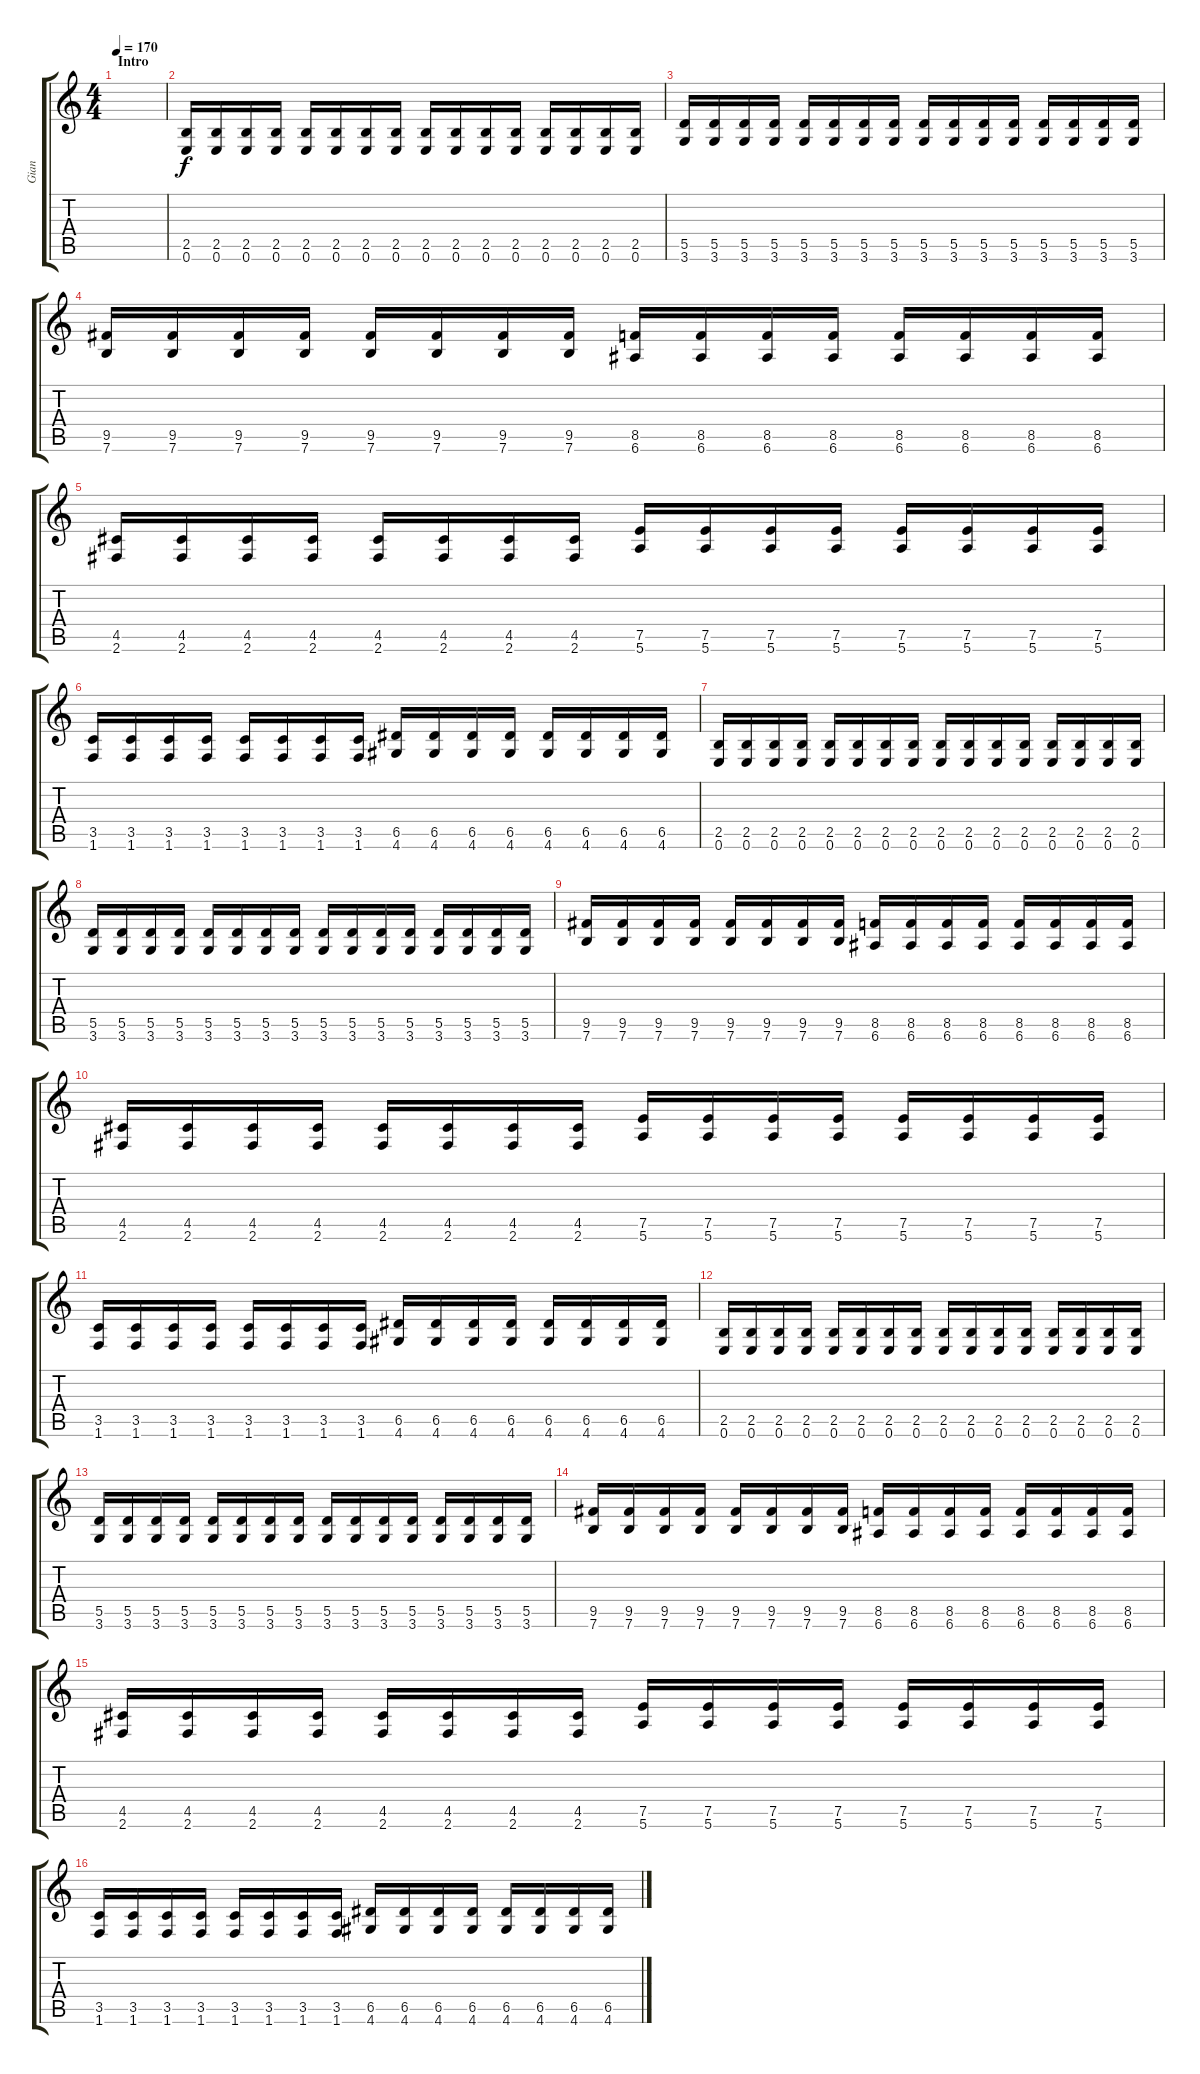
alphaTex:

\track ("Gian" "Gian") {instrument distortionguitar}
\staff {score tabs}
\tuning (E4 B3 G3 D3 A2 E2) {hide}
\ts (4 4)
\section ("" "Intro")
\tempo 170
\clef g2
\ks c
|
(2.5 0.6).16 (2.5 0.6).16 (2.5 0.6).16 (2.5 0.6).16 (2.5 0.6).16 (2.5 0.6).16 (2.5 0.6).16 (2.5 0.6).16 (2.5 0.6).16 (2.5 0.6).16 (2.5 0.6).16 (2.5 0.6).16 (2.5 0.6).16 (2.5 0.6).16 (2.5 0.6).16 (2.5 0.6).16 |
(5.5 3.6).16 (5.5 3.6).16 (5.5 3.6).16 (5.5 3.6).16 (5.5 3.6).16 (5.5 3.6).16 (5.5 3.6).16 (5.5 3.6).16 (5.5 3.6).16 (5.5 3.6).16 (5.5 3.6).16 (5.5 3.6).16 (5.5 3.6).16 (5.5 3.6).16 (5.5 3.6).16 (5.5 3.6).16 |
(9.5 7.6).16 (9.5 7.6).16 (9.5 7.6).16 (9.5 7.6).16 (9.5 7.6).16 (9.5 7.6).16 (9.5 7.6).16 (9.5 7.6).16 (8.5 6.6).16 (8.5 6.6).16 (8.5 6.6).16 (8.5 6.6).16 (8.5 6.6).16 (8.5 6.6).16 (8.5 6.6).16 (8.5 6.6).16 |
(4.5 2.6).16 (4.5 2.6).16 (4.5 2.6).16 (4.5 2.6).16 (4.5 2.6).16 (4.5 2.6).16 (4.5 2.6).16 (4.5 2.6).16 (7.5 5.6).16 (7.5 5.6).16 (7.5 5.6).16 (7.5 5.6).16 (7.5 5.6).16 (7.5 5.6).16 (7.5 5.6).16 (7.5 5.6).16 |
(3.5 1.6).16 (3.5 1.6).16 (3.5 1.6).16 (3.5 1.6).16 (3.5 1.6).16 (3.5 1.6).16 (3.5 1.6).16 (3.5 1.6).16 (6.5 4.6).16 (6.5 4.6).16 (6.5 4.6).16 (6.5 4.6).16 (6.5 4.6).16 (6.5 4.6).16 (6.5 4.6).16 (6.5 4.6).16 |
(2.5 0.6).16 (2.5 0.6).16 (2.5 0.6).16 (2.5 0.6).16 (2.5 0.6).16 (2.5 0.6).16 (2.5 0.6).16 (2.5 0.6).16 (2.5 0.6).16 (2.5 0.6).16 (2.5 0.6).16 (2.5 0.6).16 (2.5 0.6).16 (2.5 0.6).16 (2.5 0.6).16 (2.5 0.6).16 |
(5.5 3.6).16 (5.5 3.6).16 (5.5 3.6).16 (5.5 3.6).16 (5.5 3.6).16 (5.5 3.6).16 (5.5 3.6).16 (5.5 3.6).16 (5.5 3.6).16 (5.5 3.6).16 (5.5 3.6).16 (5.5 3.6).16 (5.5 3.6).16 (5.5 3.6).16 (5.5 3.6).16 (5.5 3.6).16 |
(9.5 7.6).16 (9.5 7.6).16 (9.5 7.6).16 (9.5 7.6).16 (9.5 7.6).16 (9.5 7.6).16 (9.5 7.6).16 (9.5 7.6).16 (8.5 6.6).16 (8.5 6.6).16 (8.5 6.6).16 (8.5 6.6).16 (8.5 6.6).16 (8.5 6.6).16 (8.5 6.6).16 (8.5 6.6).16 |
(4.5 2.6).16 (4.5 2.6).16 (4.5 2.6).16 (4.5 2.6).16 (4.5 2.6).16 (4.5 2.6).16 (4.5 2.6).16 (4.5 2.6).16 (7.5 5.6).16 (7.5 5.6).16 (7.5 5.6).16 (7.5 5.6).16 (7.5 5.6).16 (7.5 5.6).16 (7.5 5.6).16 (7.5 5.6).16 |
(3.5 1.6).16 (3.5 1.6).16 (3.5 1.6).16 (3.5 1.6).16 (3.5 1.6).16 (3.5 1.6).16 (3.5 1.6).16 (3.5 1.6).16 (6.5 4.6).16 (6.5 4.6).16 (6.5 4.6).16 (6.5 4.6).16 (6.5 4.6).16 (6.5 4.6).16 (6.5 4.6).16 (6.5 4.6).16 |
(2.5 0.6).16 (2.5 0.6).16 (2.5 0.6).16 (2.5 0.6).16 (2.5 0.6).16 (2.5 0.6).16 (2.5 0.6).16 (2.5 0.6).16 (2.5 0.6).16 (2.5 0.6).16 (2.5 0.6).16 (2.5 0.6).16 (2.5 0.6).16 (2.5 0.6).16 (2.5 0.6).16 (2.5 0.6).16 |
(5.5 3.6).16 (5.5 3.6).16 (5.5 3.6).16 (5.5 3.6).16 (5.5 3.6).16 (5.5 3.6).16 (5.5 3.6).16 (5.5 3.6).16 (5.5 3.6).16 (5.5 3.6).16 (5.5 3.6).16 (5.5 3.6).16 (5.5 3.6).16 (5.5 3.6).16 (5.5 3.6).16 (5.5 3.6).16 |
(9.5 7.6).16 (9.5 7.6).16 (9.5 7.6).16 (9.5 7.6).16 (9.5 7.6).16 (9.5 7.6).16 (9.5 7.6).16 (9.5 7.6).16 (8.5 6.6).16 (8.5 6.6).16 (8.5 6.6).16 (8.5 6.6).16 (8.5 6.6).16 (8.5 6.6).16 (8.5 6.6).16 (8.5 6.6).16 |
(4.5 2.6).16 (4.5 2.6).16 (4.5 2.6).16 (4.5 2.6).16 (4.5 2.6).16 (4.5 2.6).16 (4.5 2.6).16 (4.5 2.6).16 (7.5 5.6).16 (7.5 5.6).16 (7.5 5.6).16 (7.5 5.6).16 (7.5 5.6).16 (7.5 5.6).16 (7.5 5.6).16 (7.5 5.6).16 |
(3.5 1.6).16 (3.5 1.6).16 (3.5 1.6).16 (3.5 1.6).16 (3.5 1.6).16 (3.5 1.6).16 (3.5 1.6).16 (3.5 1.6).16 (6.5 4.6).16 (6.5 4.6).16 (6.5 4.6).16 (6.5 4.6).16 (6.5 4.6).16 (6.5 4.6).16 (6.5 4.6).16 (6.5 4.6).16
